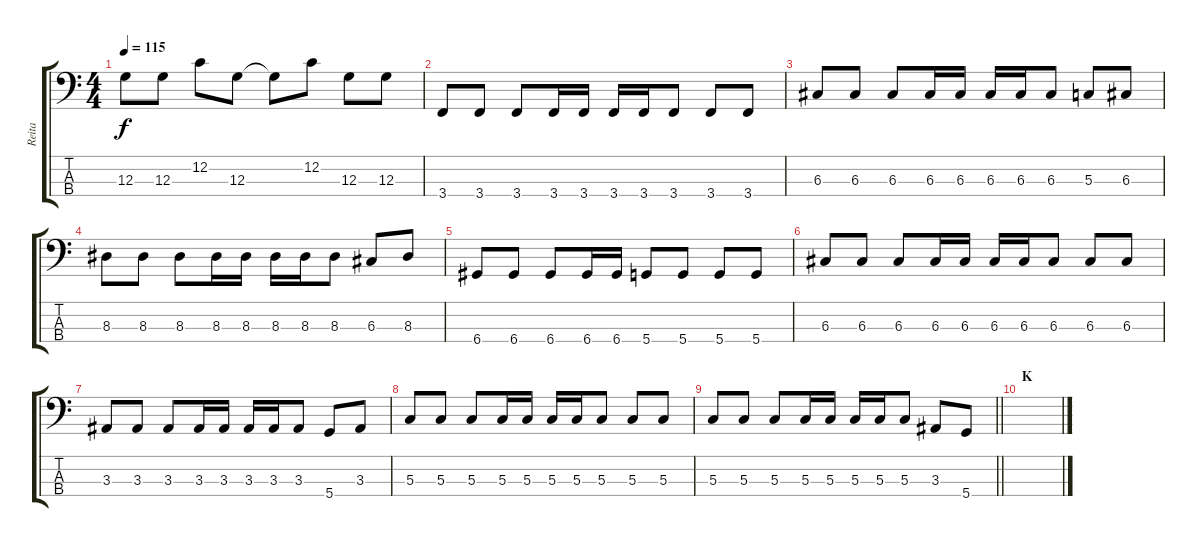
\track ("Reita" "Reita") {instrument electricbassfinger}
\staff {score tabs}
\tuning (F2 C2 G1 D1) {hide}
\ts (4 4)
\tempo 115
\clef f4
\ks c
12.3.8{dy f} 12.3.8 12.2.8 12.3.8 12.3{t}.8 12.2.8 12.3.8 12.3.8 |
3.4.8 3.4.8 3.4.8 3.4.16 3.4.16 3.4.16 3.4.16 3.4.8 3.4.8 3.4.8 |
6.3.8 6.3.8 6.3.8 6.3.16 6.3.16 6.3.16 6.3.16 6.3.8 5.3.8 6.3.8 |
8.3.8 8.3.8 8.3.8 8.3.16 8.3.16 8.3.16 8.3.16 8.3.8 6.3.8 8.3.8 |
6.4.8 6.4.8 6.4.8 6.4.16 6.4.16 5.4.8 5.4.8 5.4.8 5.4.8 |
6.3.8 6.3.8 6.3.8 6.3.16 6.3.16 6.3.16 6.3.16 6.3.8 6.3.8 6.3.8 |
3.3.8 3.3.8 3.3.8 3.3.16 3.3.16 3.3.16 3.3.16 3.3.8 5.4.8 3.3.8 |
5.3.8 5.3.8 5.3.8 5.3.16 5.3.16 5.3.16 5.3.16 5.3.8 5.3.8 5.3.8 |
\barLineRight lightlight
5.3.8 5.3.8 5.3.8 5.3.16 5.3.16 5.3.16 5.3.16 5.3.8 3.3.8 5.4.8 |
\section ("" "K")
